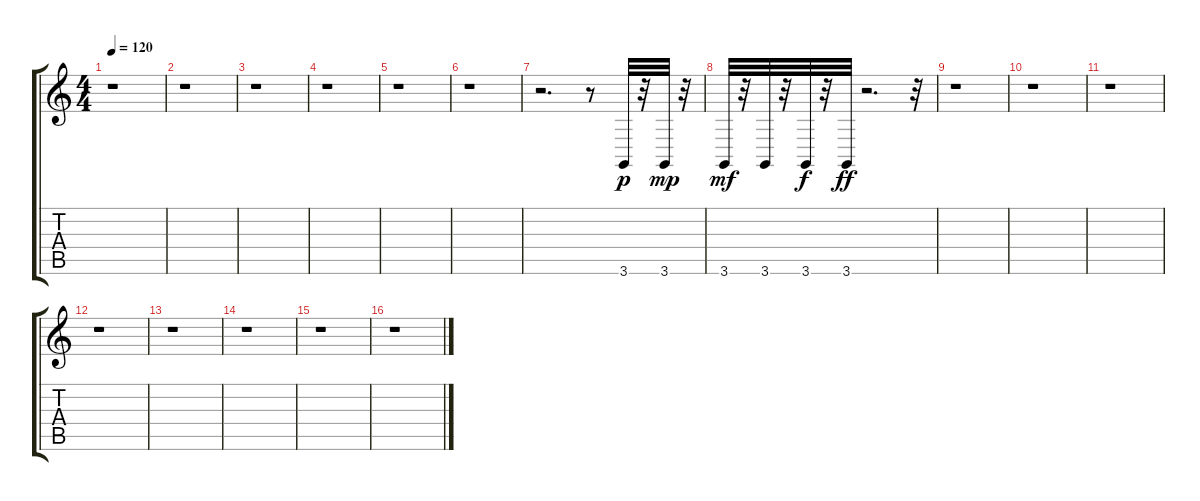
\track "" {instrument timpani}
\staff {score tabs}
\tuning (E4 B3 G3 D3 A2 E2) {hide}
\ts (4 4)
\tempo 120
\clef g2
\ks c
r.1{dy fff} |
r.1 |
r.1 |
r.1 |
r.1 |
r.1 |
r.2{d} r.8 3.6.32{dy p} r.32 3.6.32{dy mp} r.32 |
3.6.32{dy mf} r.32 3.6.32 r.32 3.6.32{dy f} r.32 3.6.32{dy ff} r.2{d} r.32 |
r.1 |
r.1 |
r.1 |
r.1 |
r.1 |
r.1 |
r.1 |
r.1
